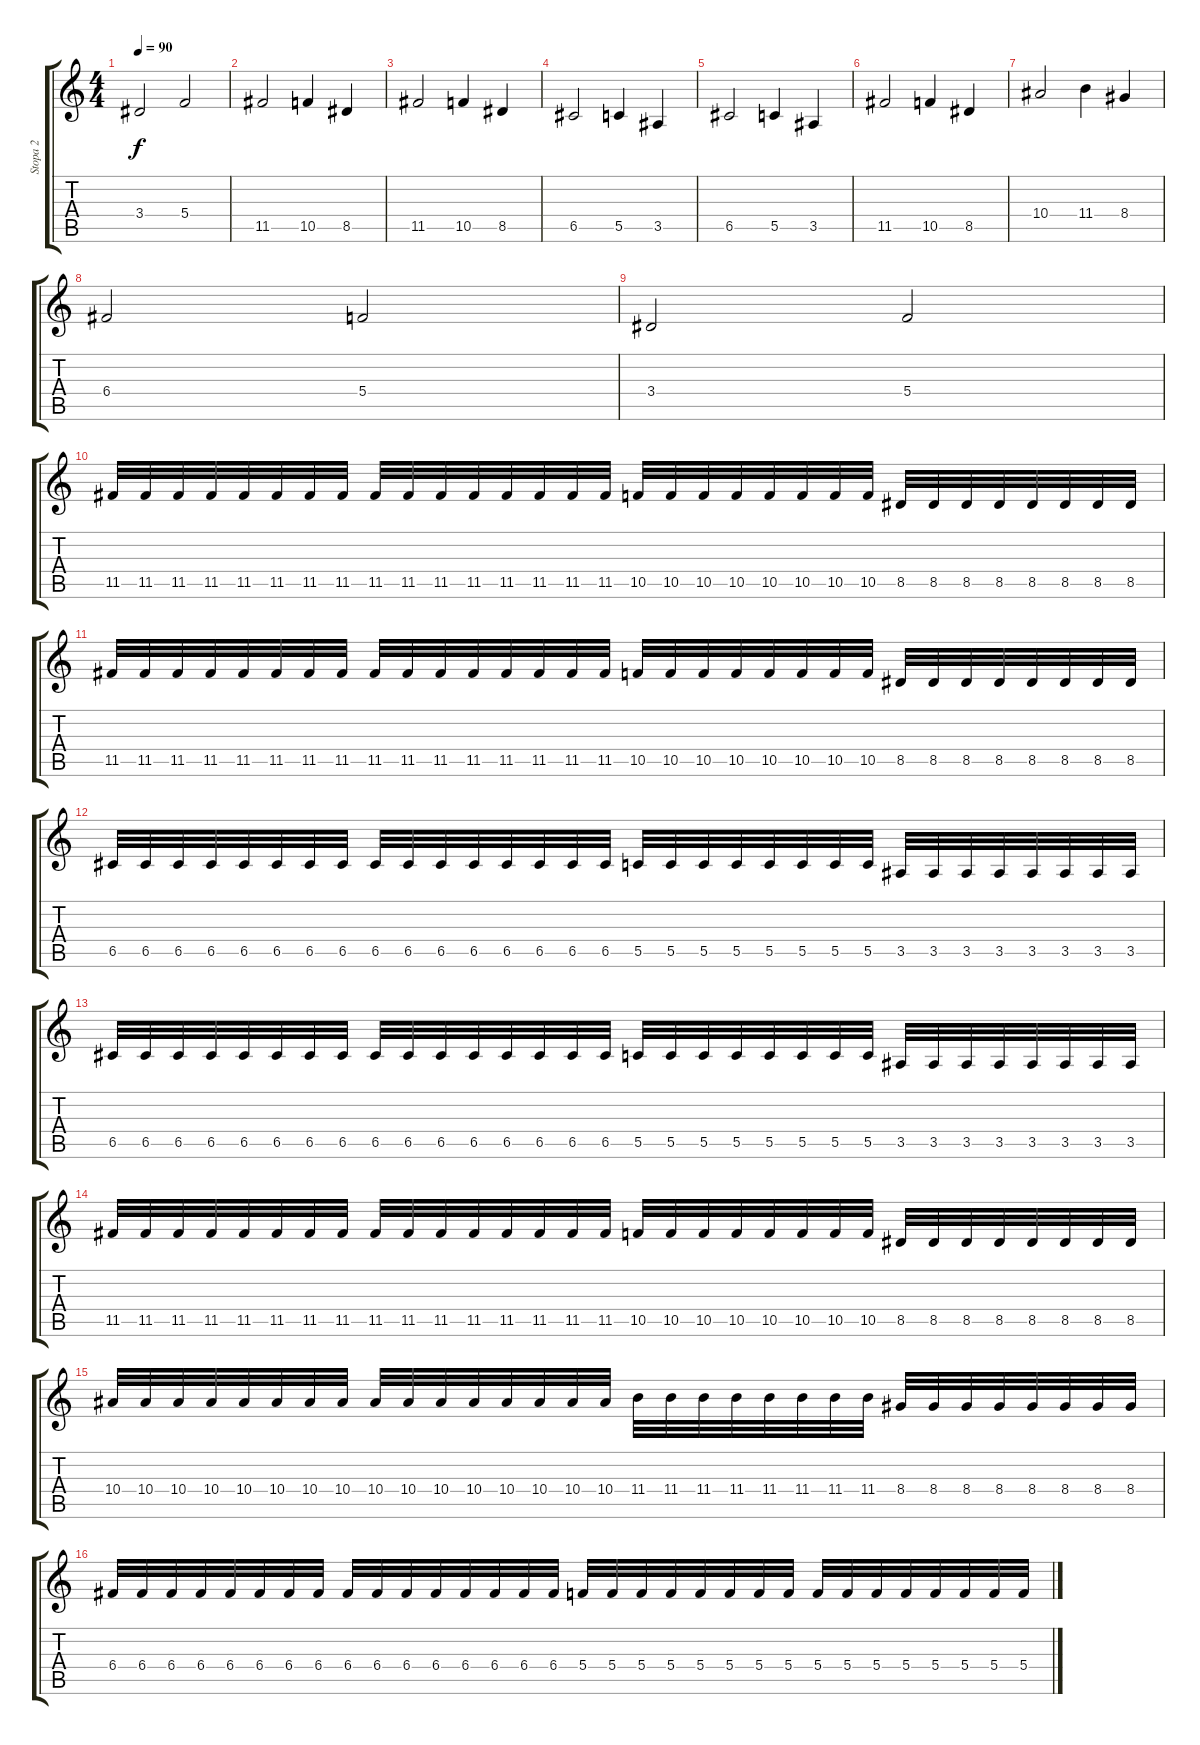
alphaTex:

\track ("Stopa 2" "Stopa 2") {instrument distortionguitar}
\staff {score tabs}
\tuning (D4 A3 F3 C3 G2 D2) {hide}
\ts (4 4)
\tempo 90
\clef g2
\ks c
3.4.2{dy f} 5.4.2 |
11.5.2 10.5.4 8.5.4 |
11.5.2 10.5.4 8.5.4 |
6.5.2 5.5.4 3.5.4 |
6.5.2 5.5.4 3.5.4 |
11.5.2 10.5.4 8.5.4 |
10.4.2 11.4.4 8.4.4 |
6.4.2 5.4.2 |
3.4.2 5.4.2 |
11.5.32 11.5.32 11.5.32 11.5.32 11.5.32 11.5.32 11.5.32 11.5.32 11.5.32 11.5.32 11.5.32 11.5.32 11.5.32 11.5.32 11.5.32 11.5.32 10.5.32 10.5.32 10.5.32 10.5.32 10.5.32 10.5.32 10.5.32 10.5.32 8.5.32 8.5.32 8.5.32 8.5.32 8.5.32 8.5.32 8.5.32 8.5.32 |
11.5.32 11.5.32 11.5.32 11.5.32 11.5.32 11.5.32 11.5.32 11.5.32 11.5.32 11.5.32 11.5.32 11.5.32 11.5.32 11.5.32 11.5.32 11.5.32 10.5.32 10.5.32 10.5.32 10.5.32 10.5.32 10.5.32 10.5.32 10.5.32 8.5.32 8.5.32 8.5.32 8.5.32 8.5.32 8.5.32 8.5.32 8.5.32 |
6.5.32 6.5.32 6.5.32 6.5.32 6.5.32 6.5.32 6.5.32 6.5.32 6.5.32 6.5.32 6.5.32 6.5.32 6.5.32 6.5.32 6.5.32 6.5.32 5.5.32 5.5.32 5.5.32 5.5.32 5.5.32 5.5.32 5.5.32 5.5.32 3.5.32 3.5.32 3.5.32 3.5.32 3.5.32 3.5.32 3.5.32 3.5.32 |
6.5.32 6.5.32 6.5.32 6.5.32 6.5.32 6.5.32 6.5.32 6.5.32 6.5.32 6.5.32 6.5.32 6.5.32 6.5.32 6.5.32 6.5.32 6.5.32 5.5.32 5.5.32 5.5.32 5.5.32 5.5.32 5.5.32 5.5.32 5.5.32 3.5.32 3.5.32 3.5.32 3.5.32 3.5.32 3.5.32 3.5.32 3.5.32 |
11.5.32 11.5.32 11.5.32 11.5.32 11.5.32 11.5.32 11.5.32 11.5.32 11.5.32 11.5.32 11.5.32 11.5.32 11.5.32 11.5.32 11.5.32 11.5.32 10.5.32 10.5.32 10.5.32 10.5.32 10.5.32 10.5.32 10.5.32 10.5.32 8.5.32 8.5.32 8.5.32 8.5.32 8.5.32 8.5.32 8.5.32 8.5.32 |
10.4.32 10.4.32 10.4.32 10.4.32 10.4.32 10.4.32 10.4.32 10.4.32 10.4.32 10.4.32 10.4.32 10.4.32 10.4.32 10.4.32 10.4.32 10.4.32 11.4.32 11.4.32 11.4.32 11.4.32 11.4.32 11.4.32 11.4.32 11.4.32 8.4.32 8.4.32 8.4.32 8.4.32 8.4.32 8.4.32 8.4.32 8.4.32 |
6.4.32 6.4.32 6.4.32 6.4.32 6.4.32 6.4.32 6.4.32 6.4.32 6.4.32 6.4.32 6.4.32 6.4.32 6.4.32 6.4.32 6.4.32 6.4.32 5.4.32 5.4.32 5.4.32 5.4.32 5.4.32 5.4.32 5.4.32 5.4.32 5.4.32 5.4.32 5.4.32 5.4.32 5.4.32 5.4.32 5.4.32 5.4.32
